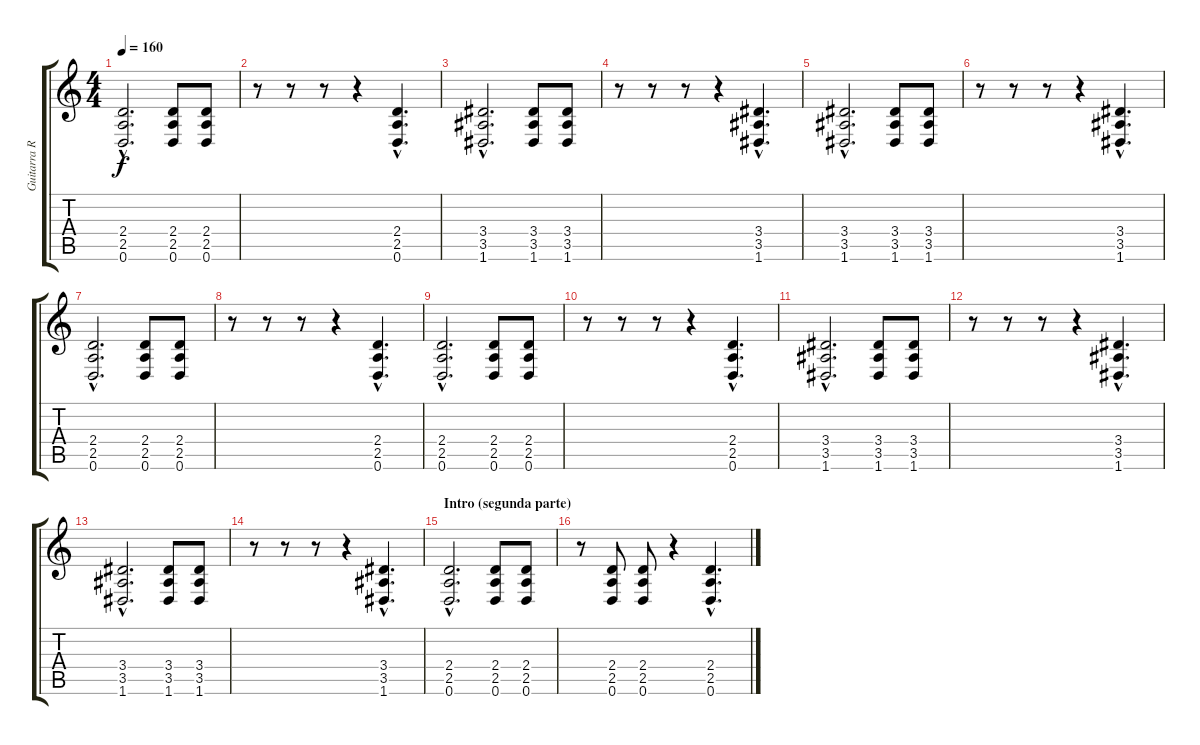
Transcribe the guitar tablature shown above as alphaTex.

\track ("Guitarra Rítmica" "Guitarra R") {instrument distortionguitar}
\staff {score tabs}
\tuning (D4 A3 F3 C3 G2 D2) {hide}
\ts (4 4)
\tempo 160
\clef g2
\ks c
(2.4{hac} 2.5{hac} 0.6{hac}).2{d dy f} (2.4 2.5 0.6).8 (2.4 2.5 0.6).8 |
r.8 r.8 r.8 r.4 (2.4{hac} 2.5{hac} 0.6{hac}).4{d} |
(3.4{hac} 3.5{hac} 1.6{hac}).2{d} (3.4 3.5 1.6).8 (3.4 3.5 1.6).8 |
r.8 r.8 r.8 r.4 (3.4{hac} 3.5{hac} 1.6{hac}).4{d} |
(3.4{hac} 3.5{hac} 1.6{hac}).2{d} (3.4 3.5 1.6).8 (3.4 3.5 1.6).8 |
r.8 r.8 r.8 r.4 (3.4{hac} 3.5{hac} 1.6{hac}).4{d} |
(2.4{hac} 2.5{hac} 0.6{hac}).2{d} (2.4 2.5 0.6).8 (2.4 2.5 0.6).8 |
r.8 r.8 r.8 r.4 (2.4{hac} 2.5{hac} 0.6{hac}).4{d} |
(2.4{hac} 2.5{hac} 0.6{hac}).2{d} (2.4 2.5 0.6).8 (2.4 2.5 0.6).8 |
r.8 r.8 r.8 r.4 (2.4{hac} 2.5{hac} 0.6{hac}).4{d} |
(3.4{hac} 3.5{hac} 1.6{hac}).2{d} (3.4 3.5 1.6).8 (3.4 3.5 1.6).8 |
r.8 r.8 r.8 r.4 (3.4{hac} 3.5{hac} 1.6{hac}).4{d} |
(3.4{hac} 3.5{hac} 1.6{hac}).2{d} (3.4 3.5 1.6).8 (3.4 3.5 1.6).8 |
r.8 r.8 r.8 r.4 (3.4{hac} 3.5{hac} 1.6{hac}).4{d} |
\section ("" "Intro (segunda parte)")
(2.4{hac} 2.5{hac} 0.6{hac}).2{d} (2.4 2.5 0.6).8 (2.4 2.5 0.6).8 |
r.8 (2.4 2.5 0.6).8 (2.4 2.5 0.6).8 r.4 (2.4{hac} 2.5{hac} 0.6{hac}).4{d}
